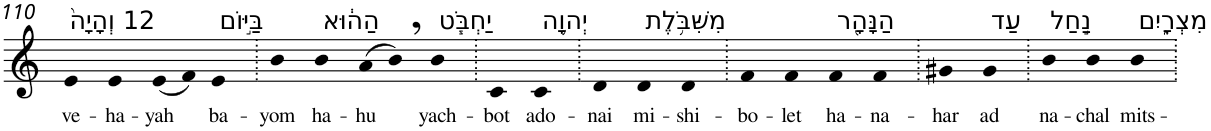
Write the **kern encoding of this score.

**kern	**text
*part1	*part1
*staff1	*staff1
*I"Piano	*
*I'Pno	*
!!LO:PB:g=z
*clefG2	*
*k[]	*
=110	=110
!LO:TX:a:t=12 וְהָיָה֙	!
!	!LO:LY:b
4e	ve-
!	!LO:LY:b
4e	-ha-
!	!LO:LY:b
(8e	-yah
8f)	.
!LO:TX:a:t=בַּיּ֣וֹם	!
!	!LO:LY:b
4e	ba-
=111.	=111.
!	!LO:LY:b
4b	-yom
!LO:TX:a:t=הַה֔וּא	!
!	!LO:LY:b
4b	ha-
!	!LO:LY:b
(8a	-hu
8b,)	.
!LO:TX:a:t=יַחְבֹּ֧ט	!
!	!LO:LY:b
4b	yach-
=112.	=112.
!	!LO:LY:b
4c	-bot
!LO:TX:a:t=יְהוָ֛ה	!
!	!LO:LY:b
4c	ado-
=113.	=113.
!	!LO:LY:b
4d	-nai
!LO:TX:a:t=מִשִּׁבֹּ֥לֶת	!
!	!LO:LY:b
4d	mi-
!	!LO:LY:b
4d	-shi-
=114.	=114.
!	!LO:LY:b
4f	-bo-
!	!LO:LY:b
4f	-let
!LO:TX:a:t=הַנָּהָ֖ר	!
!	!LO:LY:b
4f	ha-
!	!LO:LY:b
4f	-na-
=115.	=115.
!	!LO:LY:b
4g#X	-har
!LO:TX:a:t=עַד	!
!	!LO:LY:b
4g#	ad
=116.	=116.
!LO:TX:a:t=נַ֣חַל	!
!	!LO:LY:b
4b	na-
!	!LO:LY:b
4b	-chal
!LO:TX:a:t=מִצְרָ֑יִם	!
!	!LO:LY:b
4b	mits-
=.	=.
*-	*-
